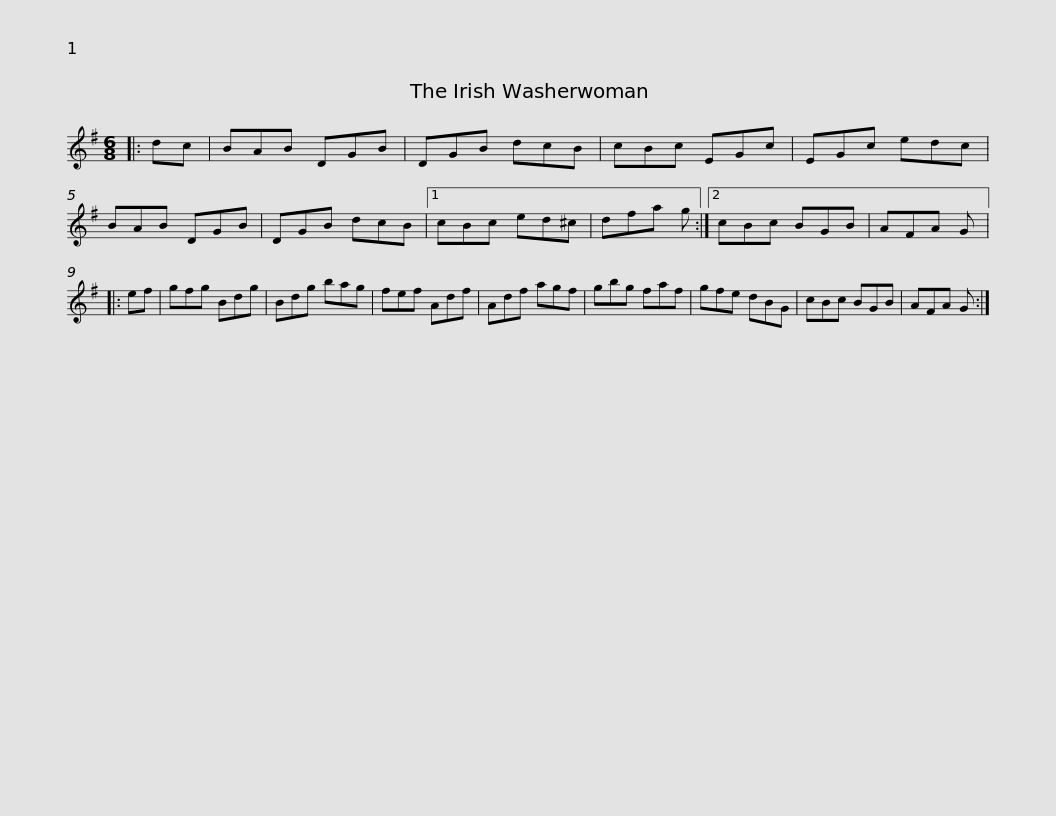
X:1
L:1/8
M:6/8
I:linebreak $
K:G
V:1 treble
V:1
|: dc | BAB DGB | DGB dcB | cBc EGc | EGc edc | %5
 BAB DGB | DGB dcB |1$ cBc ed^c | dfa g :|2 cBc BGB | %10
 AFA G |: ef | gfg Bdg | Bdg bag | fef Adf |$ %15
 Adf agf | gbg faf | gfe dBG | cBc BGB | AFA G :| %20
